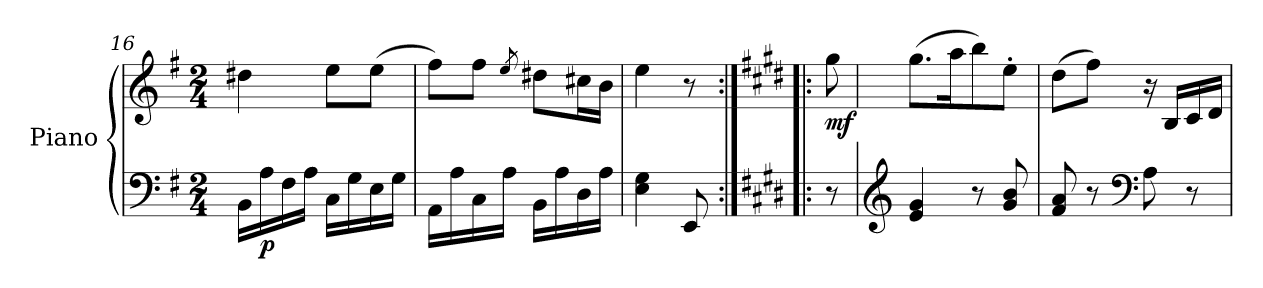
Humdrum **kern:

**kern	**kern	**dynam
*part1	*part1	*part1
*staff2	*staff1	*staff1/2
*I"Piano	*	*
*I'Pno.	*	*
*clefF4	*clefG2	*
*k[f#]	*k[f#]	*
*M2/4	*M2/4	*
=16	=16	=16
!	!	!LO:DY:b
16BB\LL	4dd#X\	other-dynamics
!	!	!LO:DY:b=2
16A\	.	p
16F#\	.	.
16A\JJ	.	.
16C\LL	8ee\L	.
16G\	.	.
16E\	(>8ee\J	.
16G\JJ	.	.
=17	=17	=17
16AA\LL	8ff#\L)	.
16A\	.	.
16C\	8ff#\J	.
16A\JJ	.	.
.	8qee/	.
16BB\LL	8dd#X\L	.
16A\	.	.
16D\	16cc#X\L	.
16A\JJ	16b\JJ	.
=18	=18	=18
4E\ 4G\	4ee\	.
8EE/	8r	.
!!LO:PB:g=z
=18X2:|!|:	=18X2:|!|:	=18X2:|!|:
*k[f#c#g#d#]	*k[f#c#g#d#]	*
!	!	!LO:DY:b
8r	8gg#\	mf
=19	=19	=19
*clefG2	*	*
4e/ 4g#/	(>8.gg#\L	.
.	16aa\K	.
8r	8bb\)	.
8g#/ 8b/	8ee'\J	.
=20	=20	=20
8f#/ 8a/	(>8dd#\L	.
8r	8ff#\J)	.
*clefF4	*	*
8A\	16r	.
.	16B/LL	.
8r	16c#/	.
.	16d#/JJ	.
=	=	=
*-	*-	*-
